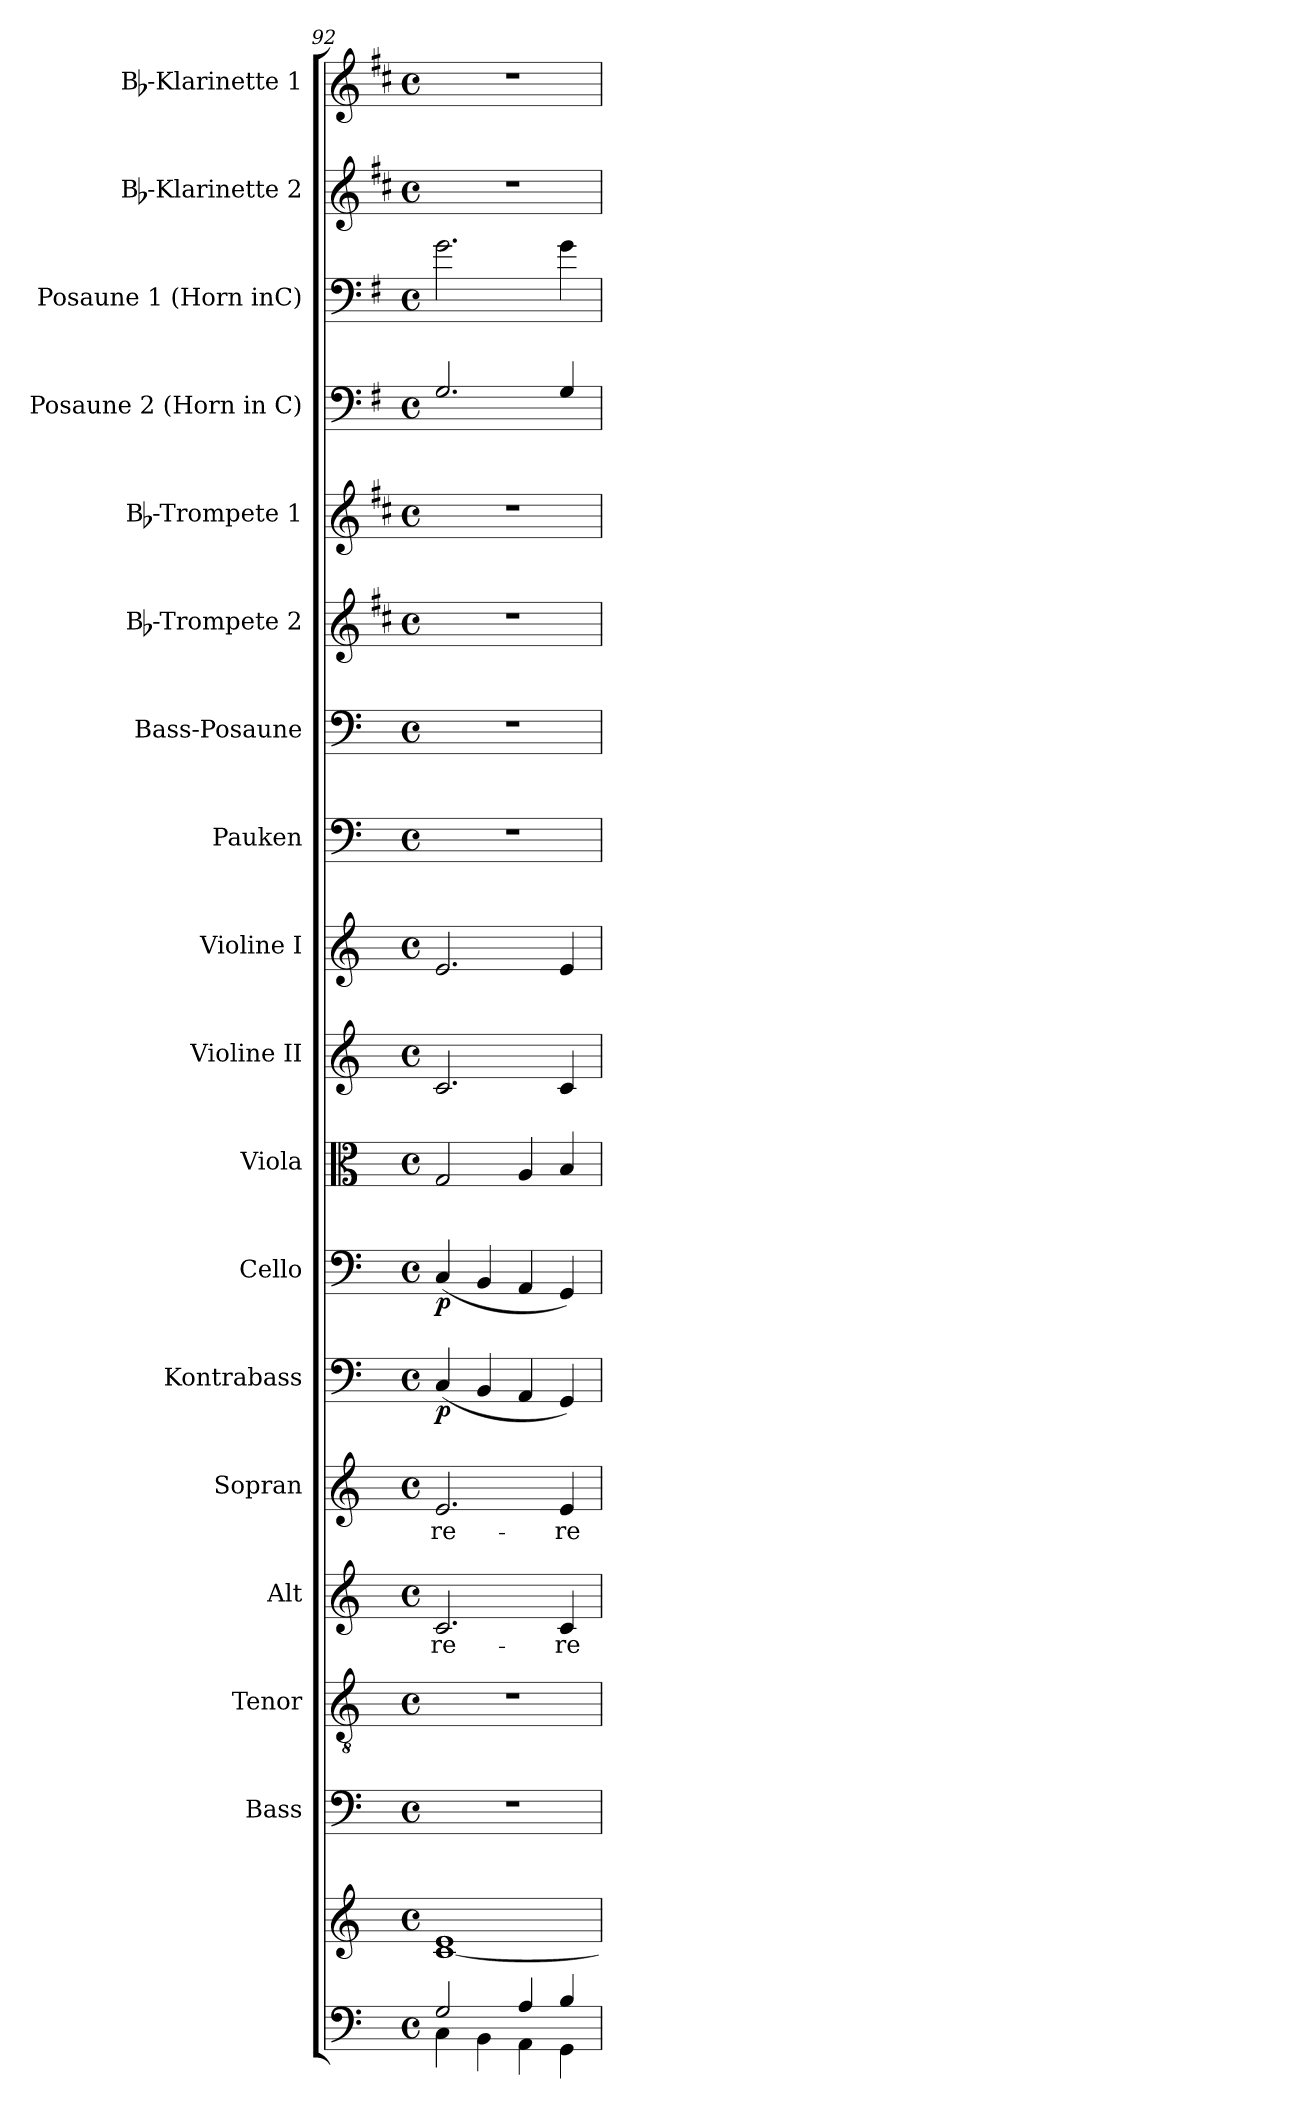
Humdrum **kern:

**kern	**kern	**kern	**kern	**kern	**text	**kern	**text	**kern	**dynam	**kern	**dynam	**kern	**kern	**kern	**kern	**kern	**kern	**kern	**kern	**kern	**kern	**kern
*part18	*part18	*part17	*part16	*part15	*part15	*part14	*part14	*part13	*part13	*part12	*part12	*part11	*part10	*part9	*part8	*part7	*part6	*part5	*part4	*part3	*part2	*part1
*staff19	*staff18	*staff17	*staff16	*staff15	*staff15	*staff14	*staff14	*staff13	*staff13	*staff12	*staff12	*staff11	*staff10	*staff9	*staff8	*staff7	*staff6	*staff5	*staff4	*staff3	*staff2	*staff1
*	*	*I"Bass	*I"Tenor	*I"Alt	*	*I"Sopran	*	*I"Kontrabass	*	*I"Cello	*	*I"Viola	*I"Violine II	*I"Violine I	*I"Pauken	*I"Bass-Posaune	*I"Bb-Trompete 2	*I"Bb-Trompete 1	*I"Posaune 2 (Horn in C)	*I"Posaune 1 (Horn inC)	*I"Bb-Klarinette 2	*I"Bb-Klarinette 1
*	*	*I'B.	*I'T.	*I'A.	*	*I'S.	*	*I'Kb.	*	*	*	*I'Vla.	*I'Vl. II	*I'Vl. I	*I'Pk.	*I'B-Pos.	*I'Bb Trp. 2	*I'Bb Trp. 1	*I'Pos. 2	*I'Pos. 1	*I'Bb Kl. 2	*I'Bb Kl. 1
*clefF4	*clefG2	*clefF4	*clefGv2	*clefG2	*	*clefG2	*	*clefF4	*	*clefF4	*	*clefC3	*clefG2	*clefG2	*clefF4	*clefF4	*clefG2	*clefG2	*clefF4	*clefF4	*clefG2	*clefG2
*	*	*	*	*	*	*	*	*ITrd7c12	*	*	*	*	*	*	*	*	*ITrd1c2	*ITrd1c2	*ITrd4c7	*ITrd4c7	*ITrd1c2	*ITrd1c2
*k[]	*k[]	*k[]	*k[]	*k[]	*	*k[]	*	*k[]	*	*k[]	*	*k[]	*k[]	*k[]	*k[]	*k[]	*k[]	*k[]	*k[]	*k[]	*k[]	*k[]
*C:	*C:	*C:	*C:	*C:	*	*C:	*	*C:	*	*C:	*	*C:	*C:	*C:	*C:	*C:	*C:	*C:	*C:	*C:	*C:	*C:
*M4/4	*M4/4	*M4/4	*M4/4	*M4/4	*	*M4/4	*	*M4/4	*	*M4/4	*	*M4/4	*M4/4	*M4/4	*M4/4	*M4/4	*M4/4	*M4/4	*M4/4	*M4/4	*M4/4	*M4/4
*met(c)	*met(c)	*met(c)	*met(c)	*met(c)	*	*met(c)	*	*met(c)	*	*met(c)	*	*met(c)	*met(c)	*met(c)	*met(c)	*met(c)	*met(c)	*met(c)	*met(c)	*met(c)	*met(c)	*met(c)
=92	=92	=92	=92	=92	=92	=92	=92	=92	=92	=92	=92	=92	=92	=92	=92	=92	=92	=92	=92	=92	=92	=92
*^	*^	*	*	*	*	*	*	*	*	*	*	*	*	*	*	*	*	*	*	*	*	*
!	!	!	!	!	!	!	!LO:LY:b	!	!LO:LY:b	!	!LO:DY:b	!	!LO:DY:b	!	!	!	!	!	!	!	!	!	!	!
2G/	4C\	1e	[<1c	1r	1r	2.c/	-re-	2.e/	-re-	(<4CC/	p	(<4C/	p	2G/	2.c/	2.e/	1r	1r	1r	1r	2.C/	2.c\	1r	1r
.	4BB\	.	.	.	.	.	.	.	.	4BBB/	.	4BB/	.	.	.	.	.	.	.	.	.	.	.	.
4A/	4AA\	.	.	.	.	.	.	.	.	4AAA/	.	4AA/	.	4A/	.	.	.	.	.	.	.	.	.	.
!	!	!	!	!	!	!	!LO:LY:b	!	!LO:LY:b	!	!	!	!	!	!	!	!	!	!	!	!	!	!	!
4B/	4GG\	.	.	.	.	4c/	-re	4e/	-re	4GGG/)	.	4GG/)	.	4B/	4c/	4e/	.	.	.	.	4C/	4c\	.	.
*v	*v	*	*	*	*	*	*	*	*	*	*	*	*	*	*	*	*	*	*	*	*	*	*	*
*	*v	*v	*	*	*	*	*	*	*	*	*	*	*	*	*	*	*	*	*	*	*	*	*
=	=	=	=	=	=	=	=	=	=	=	=	=	=	=	=	=	=	=	=	=	=	=
*-	*-	*-	*-	*-	*-	*-	*-	*-	*-	*-	*-	*-	*-	*-	*-	*-	*-	*-	*-	*-	*-	*-
